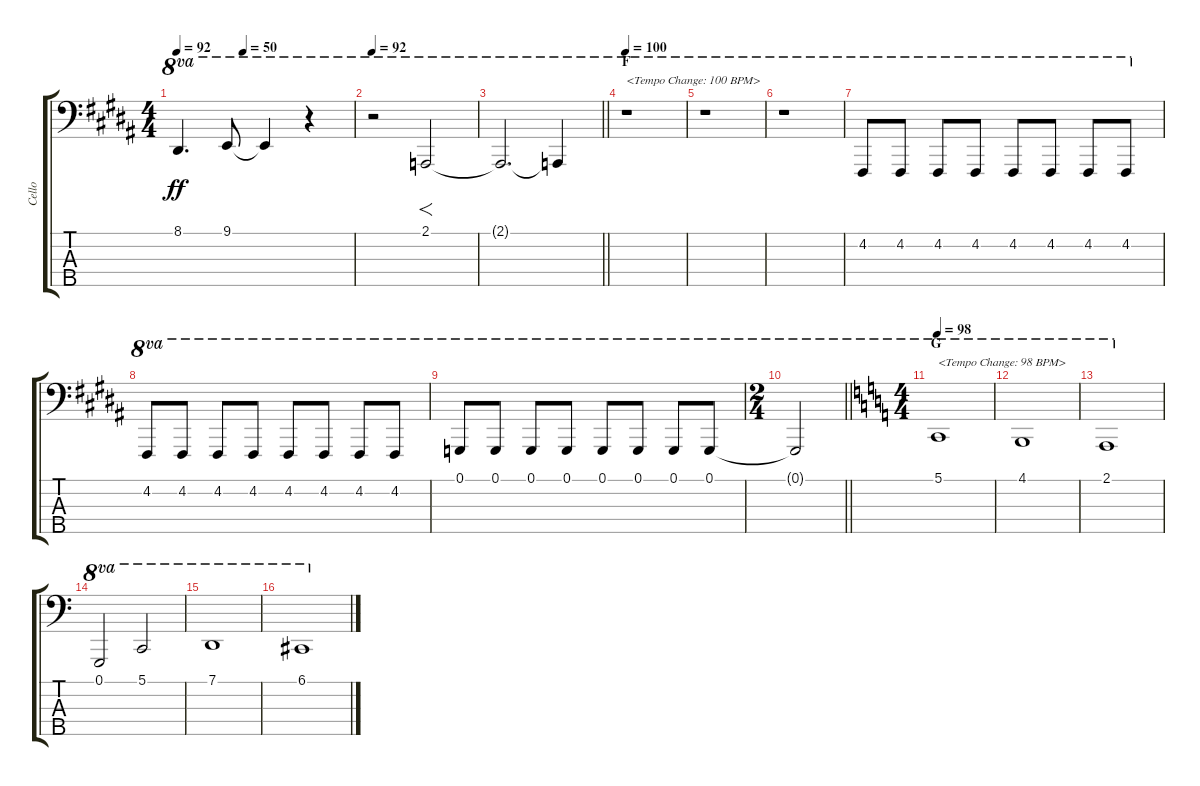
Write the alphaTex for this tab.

\track ("Cello" "Cello") {instrument cello}
\staff {score tabs}
\tuning (G2 D2 A1 E1 B0) {hide}
\ts (4 4)
\tempo 92
\tempo (50 0.375)
\clef f4
\ks b
8.1.4{d ot 8va dy ff} 9.1.8{ot 8va} 9.1{t}.4{ot 8va} r.4{ot 8va} |
\tempo 92
r.2{ot 8va} 2.1.2{f ot 8va} |
\barLineRight lightlight
2.1{t}.2{d ot 8va} 2.1{t}.4{ot 8va volume 0} |
\section ("" "F")
\tempo 100
r.1{ot 8va txt "<Tempo Change: 100 BPM>"} |
r.1{ot 8va} |
r.1{ot 8va} |
4.2.8{ot 8va volume 13} 4.2.8{ot 8va} 4.2.8{ot 8va} 4.2.8{ot 8va} 4.2.8{ot 8va} 4.2.8{ot 8va} 4.2.8{ot 8va} 4.2.8{ot 8va} |
4.2.8{ot 8va} 4.2.8{ot 8va} 4.2.8{ot 8va} 4.2.8{ot 8va} 4.2.8{ot 8va} 4.2.8{ot 8va} 4.2.8{ot 8va} 4.2.8{ot 8va} |
0.1.8{ot 8va} 0.1.8{ot 8va} 0.1.8{ot 8va} 0.1.8{ot 8va} 0.1.8{ot 8va} 0.1.8{ot 8va} 0.1.8{ot 8va} 0.1.8{ot 8va} |
\ts (2 4)
\barLineRight lightlight
0.1{t}.2{ot 8va} |
\ts (4 4)
\section ("" "G")
\tempo 98
\ks c
5.1.1{ot 8va txt "<Tempo Change: 98 BPM>"} |
4.1.1{ot 8va} |
2.1.1{ot 8va} |
0.1.2{ot 8va} 5.1.2{ot 8va} |
7.1.1{ot 8va} |
6.1.1{ot 8va}
